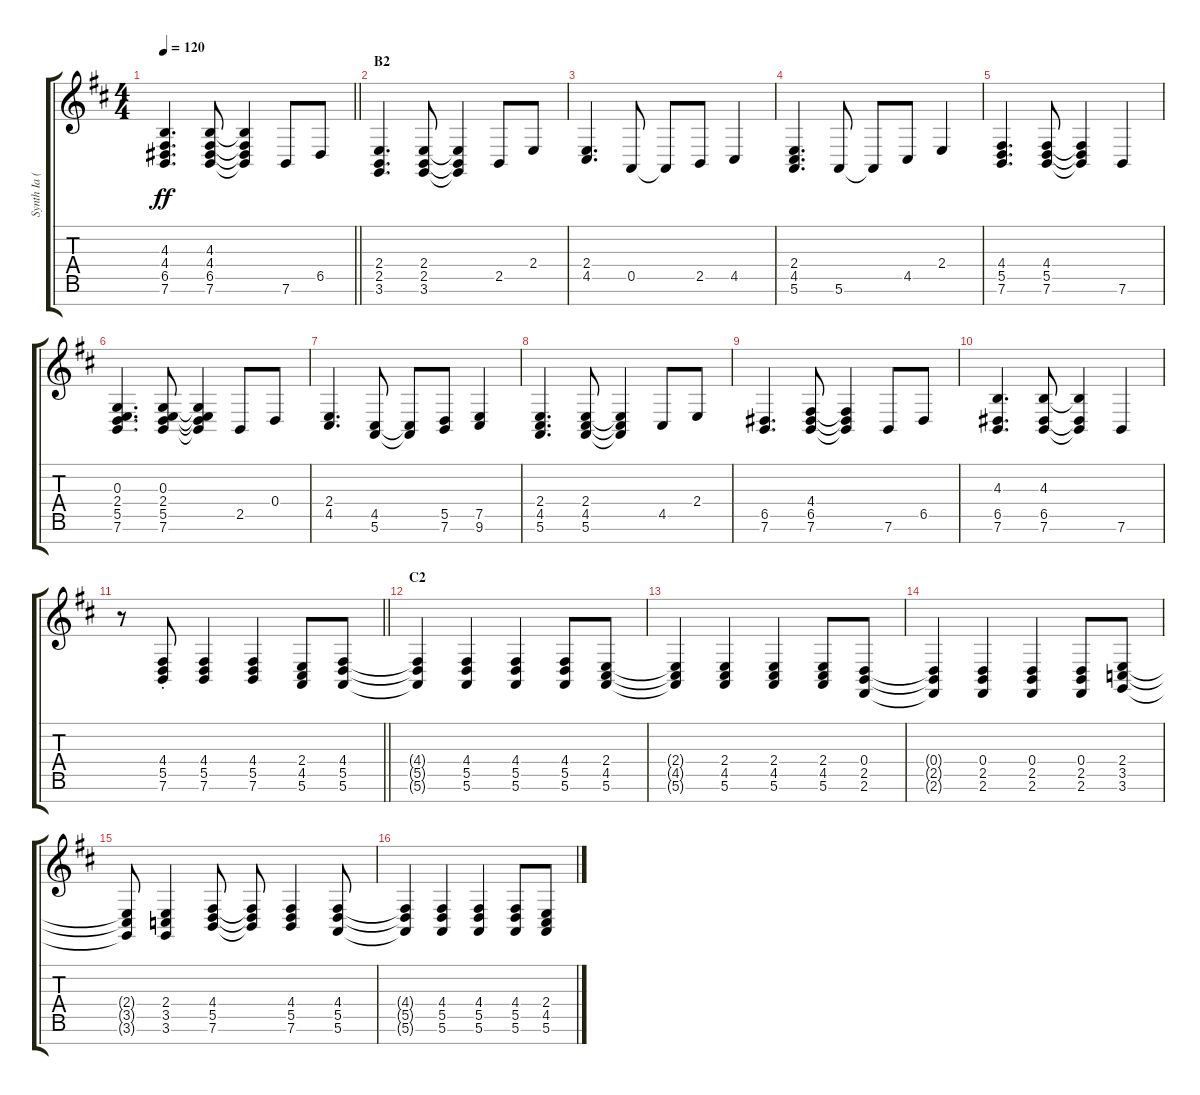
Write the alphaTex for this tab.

\track ("Synth Ia (Kotobuki Tsumugi)" "Synth Ia (") {instrument electricgrandpiano}
\staff {score tabs}
\tuning (E4 B3 G3 D3 A2 E2 B1) {hide}
\ts (4 4)
\tempo 120
\clef g2
\barLineRight lightlight
\ks d
(4.3 4.4 6.5 7.6).4{d dy ff} (4.3 4.4 6.5 7.6).8 (4.3{t} 4.4{t} 6.5{t} 7.6{t}).4 7.6.8 6.5.8 |
\section ("" "B2")
(2.4 2.5 3.6).4{d} (2.4 2.5 3.6).8 (2.4{t} 2.5{t} 3.6{t}).4 2.5.8 2.4.8 |
(2.4 4.5).4{d} 0.5.8 0.5{t}.8 2.5.8 4.5.4 |
(2.4 4.5 5.6).4{d} 5.6.8 5.6{t}.8 4.5.8 2.4.4 |
(4.4 5.5 7.6).4{d} (4.4 5.5 7.6).8 (4.4{t} 5.5{t} 7.6{t}).4 7.6.4 |
(0.3 2.4 5.5 7.6).4{d} (0.3 2.4 5.5 7.6).8 (0.3{t} 2.4{t} 5.5{t} 7.6{t}).4 2.5.8 0.4.8 |
(2.4 4.5).4{d} (4.5 5.6).8 (4.5{t} 5.6{t}).8 (5.5 7.6).8 (7.5 9.6).4 |
(2.4 4.5 5.6).4{d} (2.4 4.5 5.6).8 (2.4{t} 4.5{t} 5.6{t}).4 4.5.8 2.4.8 |
(6.5 7.6).4{d} (4.4 6.5 7.6).8 (4.4{t} 6.5{t} 7.6{t}).4 7.6.8 6.5.8 |
(4.3 6.5 7.6).4{d} (4.3 6.5 7.6).8 (4.3{t} 6.5{t} 7.6{t}).4 7.6.4 |
\barLineRight lightlight
r.8 (4.4{st} 5.5{st} 7.6{st}).8 (4.4 5.5 7.6).4 (4.4 5.5 7.6).4 (2.4 4.5 5.6).8 (4.4 5.5 5.6).8 |
\section ("" "C2")
(4.4{t} 5.5{t} 5.6{t}).4 (4.4 5.5 5.6).4 (4.4 5.5 5.6).4 (4.4 5.5 5.6).8 (2.4 4.5 5.6).8 |
(2.4{t} 4.5{t} 5.6{t}).4 (2.4 4.5 5.6).4 (2.4 4.5 5.6).4 (2.4 4.5 5.6).8 (0.4 2.5 2.6).8 |
(0.4{t} 2.5{t} 2.6{t}).4 (0.4 2.5 2.6).4 (0.4 2.5 2.6).4 (0.4 2.5 2.6).8 (2.4 3.5 3.6).8 |
(2.4{t} 3.5{t} 3.6{t}).8 (2.4 3.5 3.6).4 (4.4 5.5 7.6).8 (4.4{t} 5.5{t} 7.6{t}).8 (4.4 5.5 7.6).4 (4.4 5.5 5.6).8 |
(4.4{t} 5.5{t} 5.6{t}).4 (4.4 5.5 5.6).4 (4.4 5.5 5.6).4 (4.4 5.5 5.6).8 (2.4 4.5 5.6).8
